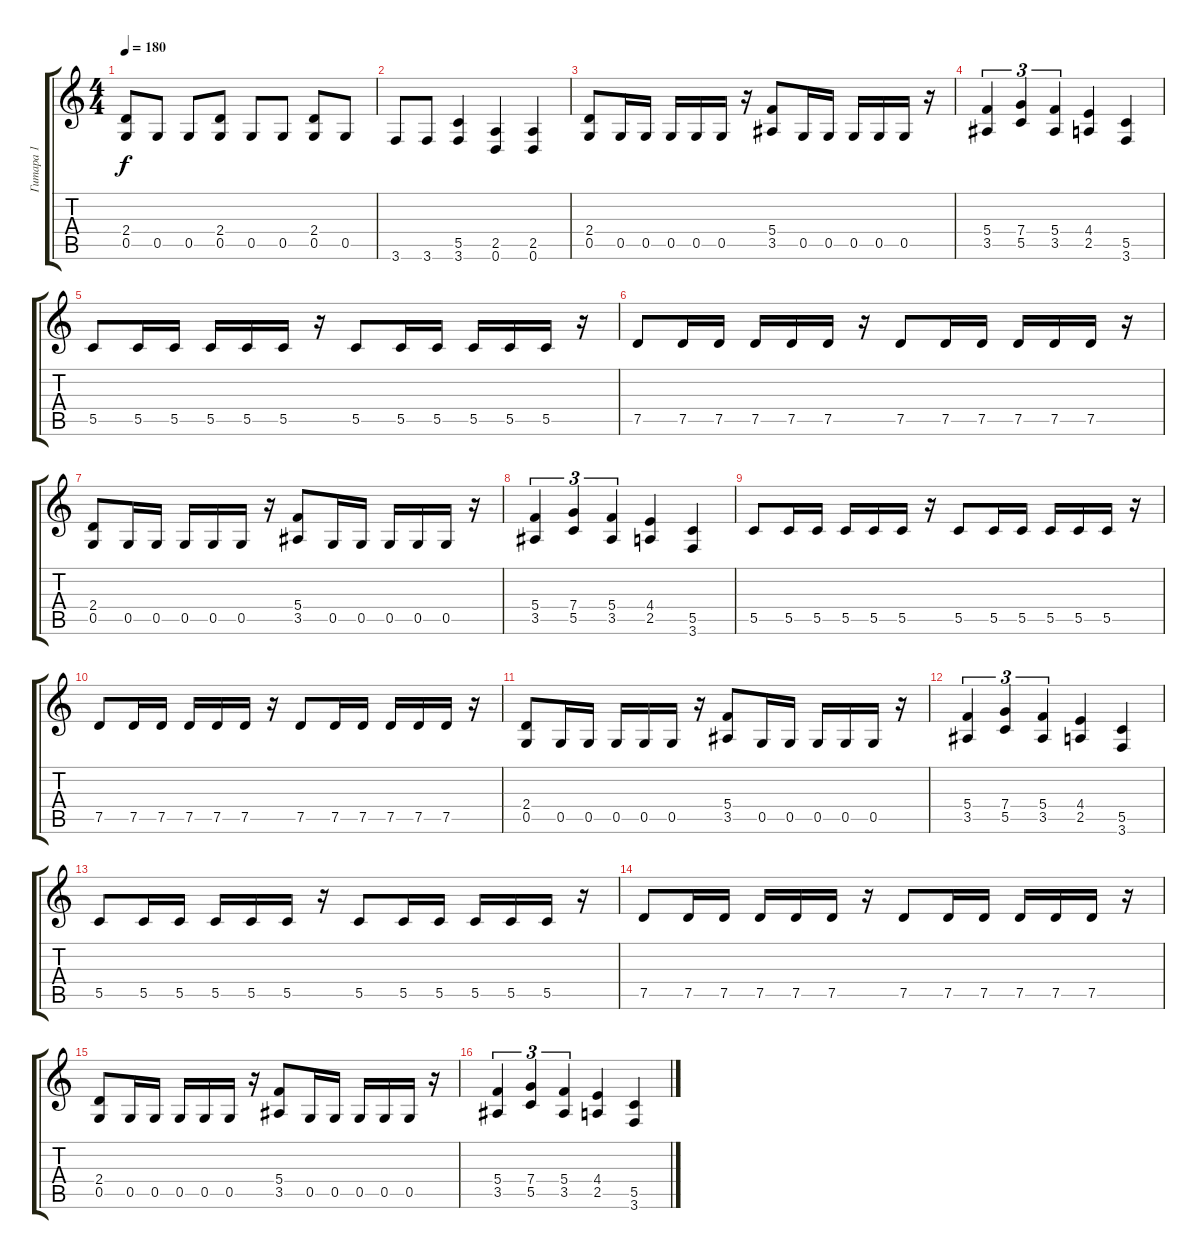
\track ("Гитара 1" "Гитара 1") {instrument distortionguitar}
\staff {score tabs}
\tuning (D4 A3 F3 C3 G2 D2) {hide}
\ts (4 4)
\tempo 180
\clef g2
\ks c
(2.4 0.5).8{dy f} 0.5.8 0.5.8 (2.4 0.5).8 0.5.8 0.5.8 (2.4 0.5).8 0.5.8 |
3.6.8 3.6.8 (5.5 3.6).4 (2.5 0.6).4 (2.5 0.6).4 |
(2.4 0.5).8 0.5.16 0.5.16 0.5.16 0.5.16 0.5.16 r.16 (5.4 3.5).8 0.5.16 0.5.16 0.5.16 0.5.16 0.5.16 r.16 |
(5.4 3.5).4{tu (3 2)} (7.4 5.5).4{tu (3 2)} (5.4 3.5).4{tu (3 2)} (4.4 2.5).4 (5.5 3.6).4 |
5.5.8 5.5.16 5.5.16 5.5.16 5.5.16 5.5.16 r.16 5.5.8 5.5.16 5.5.16 5.5.16 5.5.16 5.5.16 r.16 |
7.5.8 7.5.16 7.5.16 7.5.16 7.5.16 7.5.16 r.16 7.5.8 7.5.16 7.5.16 7.5.16 7.5.16 7.5.16 r.16 |
(2.4 0.5).8 0.5.16 0.5.16 0.5.16 0.5.16 0.5.16 r.16 (5.4 3.5).8 0.5.16 0.5.16 0.5.16 0.5.16 0.5.16 r.16 |
(5.4 3.5).4{tu (3 2)} (7.4 5.5).4{tu (3 2)} (5.4 3.5).4{tu (3 2)} (4.4 2.5).4 (5.5 3.6).4 |
5.5.8 5.5.16 5.5.16 5.5.16 5.5.16 5.5.16 r.16 5.5.8 5.5.16 5.5.16 5.5.16 5.5.16 5.5.16 r.16 |
7.5.8 7.5.16 7.5.16 7.5.16 7.5.16 7.5.16 r.16 7.5.8 7.5.16 7.5.16 7.5.16 7.5.16 7.5.16 r.16 |
(2.4 0.5).8 0.5.16 0.5.16 0.5.16 0.5.16 0.5.16 r.16 (5.4 3.5).8 0.5.16 0.5.16 0.5.16 0.5.16 0.5.16 r.16 |
(5.4 3.5).4{tu (3 2)} (7.4 5.5).4{tu (3 2)} (5.4 3.5).4{tu (3 2)} (4.4 2.5).4 (5.5 3.6).4 |
5.5.8 5.5.16 5.5.16 5.5.16 5.5.16 5.5.16 r.16 5.5.8 5.5.16 5.5.16 5.5.16 5.5.16 5.5.16 r.16 |
7.5.8 7.5.16 7.5.16 7.5.16 7.5.16 7.5.16 r.16 7.5.8 7.5.16 7.5.16 7.5.16 7.5.16 7.5.16 r.16 |
(2.4 0.5).8 0.5.16 0.5.16 0.5.16 0.5.16 0.5.16 r.16 (5.4 3.5).8 0.5.16 0.5.16 0.5.16 0.5.16 0.5.16 r.16 |
(5.4 3.5).4{tu (3 2)} (7.4 5.5).4{tu (3 2)} (5.4 3.5).4{tu (3 2)} (4.4 2.5).4 (5.5 3.6).4
